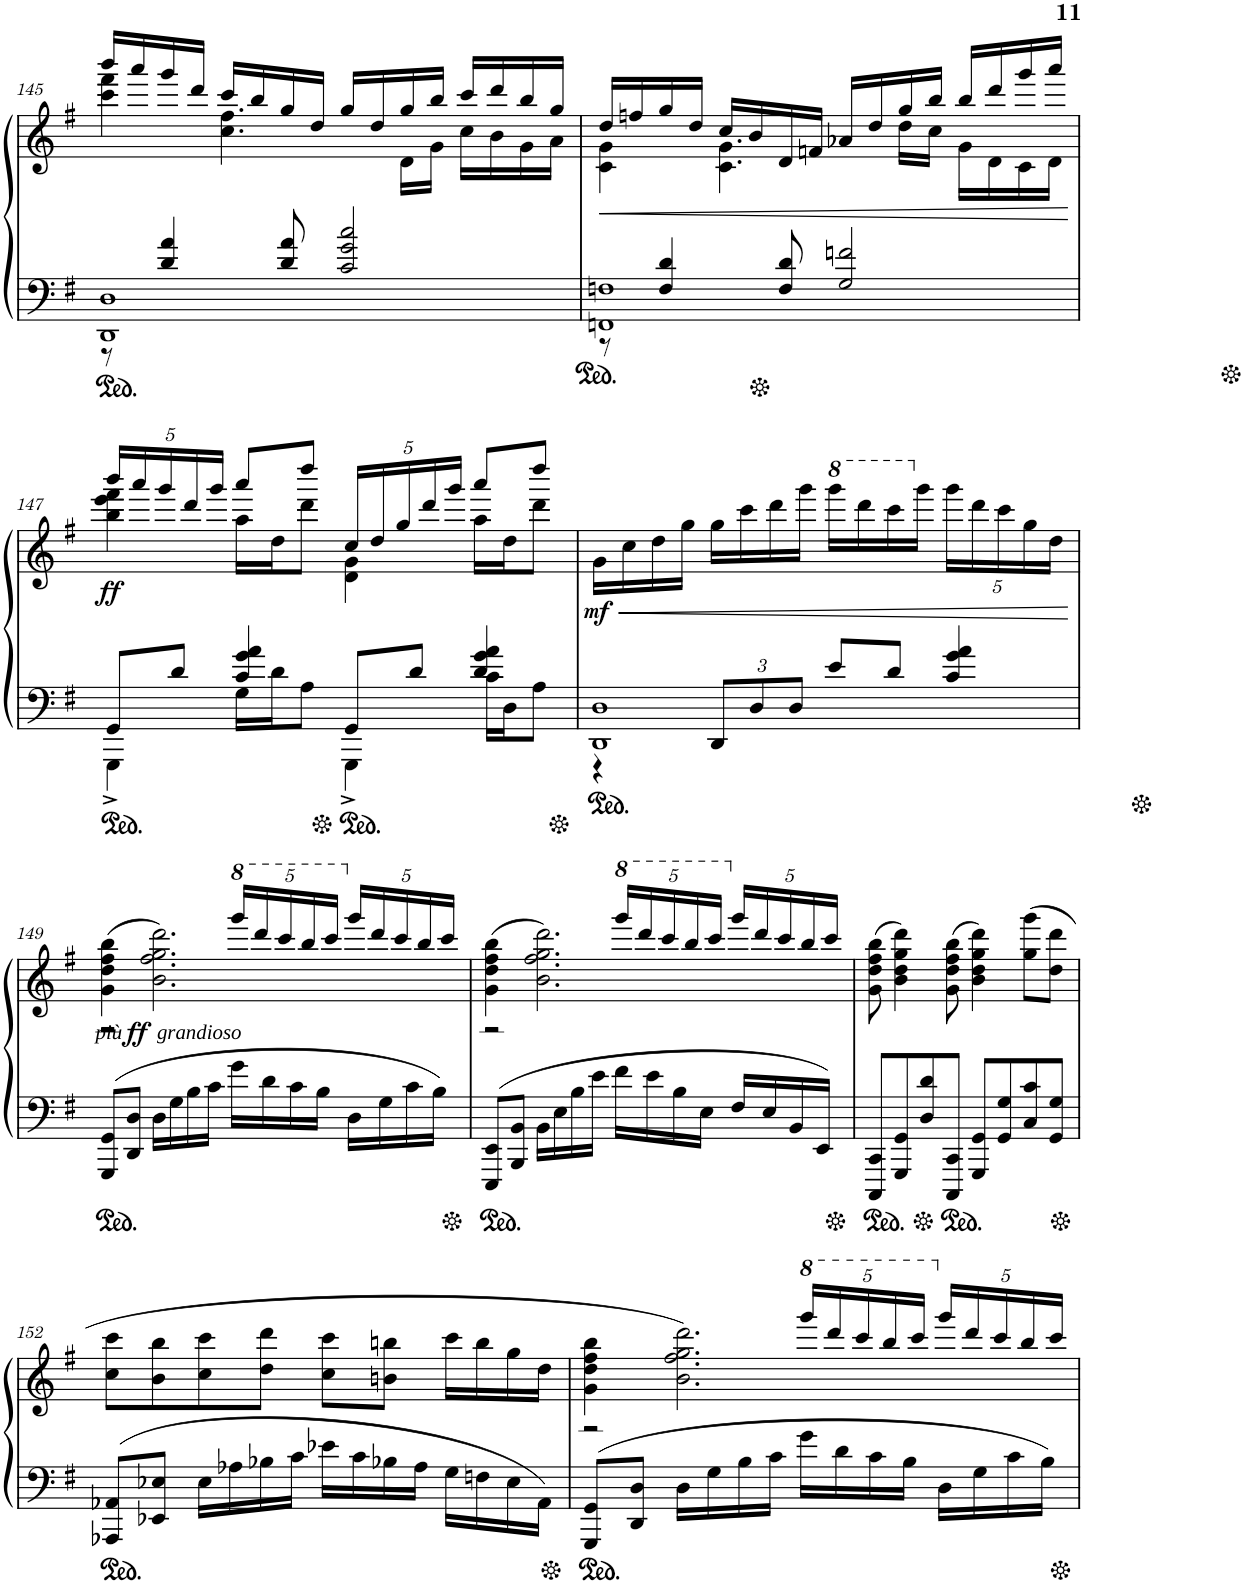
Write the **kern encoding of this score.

**kern	**kern	**dynam
*part1	*part1	*part1
*staff2	*staff1	*staff1/2
*I"Piano	*	*
*I'Pno.	*	*
!!LO:PB:g=z
*clefF4	*clefG2	*
*k[f#]	*k[f#]	*
*M4/4	*M4/4	*
=145	=145	=145
*^	*^	*
1DD 1D	8r	4ccc\ 4fff#\	16bbb/LL	.
.	.	.	16aaa/	.
.	4d/ 4a/	.	16ggg/	.
.	.	.	16ddd/JJ	.
.	.	4.cc\ 4.ff#\	16ccc/LL	.
.	.	.	16bb/	.
.	8d/ 8a/	.	16gg/	.
.	.	.	16dd/JJ	.
.	2c/ 2g/ 2cc/	.	16gg/LL	.
.	.	.	16dd/	.
.	.	16d\LL	16gg/	.
.	.	16g\JJ	16bb/JJ	.
.	.	16cc\LL	16ccc/LL	.
.	.	16b\	16ddd/	.
.	.	16g\	16bb/	.
.	.	16a\JJ	16gg/JJ	.
=146	=146	=146	=146	=146
!	!	!	!	!LO:HP:b
1FFn 1Fn	8r	4c\ 4g\	16dd/LL	<
.	.	.	16ffn/	.
.	4F/ 4d/	.	16gg/	.
.	.	.	16dd/JJ	.
.	.	4.c\ 4.g\	16cc/LL	.
.	.	.	16b/	.
.	8F/ 8d/	.	16d/	.
.	.	.	16fn/JJ	.
.	2G/ 2fn/	.	16a-X/LL	.
.	.	.	16dd/	.
.	.	16dd\LL	16gg/	.
.	.	16cc\JJ	16bb/JJ	.
.	.	16g\LL	16bb/LL	.
.	.	16d\	16ddd/	.
.	.	16c\	16ggg/	.
.	.	16d\JJ	16aaa/JJ	.
*v	*v	*	*	*
*	*v	*v	*
.	.	[
!!LO:LB:g=z
=147	=147	=147
*^	*	*
*	*	*Xbrackettup	*
*	*	*^	*
!	!	!	!	!LO:DY:b
4GGG^<\	8GG/L	20bbb/LL	4bb\ 4eee\ 4fff#\	ff
.	.	20aaa/	.	.
.	.	20ggg/	.	.
.	8d/J	.	.	.
.	.	20ddd/	.	.
.	.	20ggg/JJ	.	.
16G\LL	4c/ 4g/ 4a/	16aa\LL	8aaa/L	.
16d\J	.	16dd\J	.	.
8A\J	.	8ddd\J	8dddd/J	.
4GGG^<\	8GG/L	20cc/LL	4d\ 4g\	.
.	.	20dd/	.	.
.	.	20gg/	.	.
.	8d/J	.	.	.
.	.	20ddd/	.	.
.	.	20ggg/JJ	.	.
16c\LL	4d/ 4g/ 4a/	16aa\LL	8aaa/L	.
16D\J	.	16dd\J	.	.
8A\J	.	8ddd\J	8dddd/J	.
=148	=148	=148	=148	=148
!	!	!	!	!LO:HP:b
!	!	!	!	!LO:DY:n=1:b
*	*	*v	*v	*
1DD 1D	4r	16g\LL	< mf
.	.	16cc\	.
.	.	16dd\	.
.	.	16gg\JJ	.
*	*Xbrackettup	*	*
.	12DD/L	16gg\LL	.
.	.	16ccc\	.
.	12D/	.	.
.	.	16ddd\	.
.	12D/J	.	.
.	.	16ggg\JJ	.
*	*	*8va	*
.	8e/L	16gggg\LL	.
.	.	16dddd\	.
.	8d/J	16cccc\	.
*	*	*X8va	*
.	.	16ggg\JJ	.
.	4c/ 4g/ 4a/	20ggg\LL	.
.	.	20ddd\	.
.	.	20ccc\	.
.	.	20gg\	.
.	.	20dd\JJ	.
*v	*v	*	*
.	.	[
!!LO:LB:g=z
=149	=149	=149
*	*^	*
!	!LO:TX:b:i:t=grandioso	!	!
!	!	!	!LO:DY:b
!	!	!	!LO:DY:n=1:b
8GGG/ 8GG/L	(>4g\ 4dd\ 4ff#\ 4bb\	2r	other-dynamics ff
8DD/ 8D/J	.	.	.
16D\LL	2.b\ 2.ff#\ 2.gg\ 2.ddd\)	.	.
16G\	.	.	.
16B\	.	.	.
16c\JJ	.	.	.
*	*8va	*	*
16g\LL	.	20gggg/LL	.
.	.	20dddd/	.
16d\	.	.	.
.	.	20cccc/	.
16c\	.	.	.
.	.	20bbb/	.
16B\JJ	.	.	.
.	.	20cccc/JJ	.
*	*X8va	*	*
16D\LL	.	20ggg/LL	.
.	.	20ddd/	.
16G\	.	.	.
.	.	20ccc/	.
16c\	.	.	.
.	.	20bb/	.
16B\JJ	.	.	.
.	.	20ccc/JJ	.
=150	=150	=150	=150
8EEE/ 8EE/L	(>4g\ 4dd\ 4ff#\ 4bb\	2r	.
8BBB/ 8BB/J	.	.	.
16BB\LL	2.b\ 2.ff#\ 2.gg\ 2.ddd\)	.	.
16E\	.	.	.
16B\	.	.	.
16e\JJ	.	.	.
*	*8va	*	*
16f#\LL	.	20gggg/LL	.
.	.	20dddd/	.
16e\	.	.	.
.	.	20cccc/	.
16B\	.	.	.
.	.	20bbb/	.
16E\JJ	.	.	.
.	.	20cccc/JJ	.
*	*X8va	*	*
16F#/LL	.	20ggg/LL	.
.	.	20ddd/	.
16E/	.	.	.
.	.	20ccc/	.
16BB/	.	.	.
.	.	20bb/	.
16EE/JJ	.	.	.
.	.	20ccc/JJ	.
*	*v	*v	*
=151	=151	=151
8CCC/ 8CC/L	(8g\ 8dd\ 8ff#\ 8bb\	.
8GGG/ 8GG/	4b\ 4dd\ 4gg\ 4ddd\)	.
8D/ 8d/	.	.
8CCC/ 8CC/J	(8g\ 8dd\ 8ff#\ 8bb\	.
8GGG/ 8GG/L	4b\ 4dd\ 4gg\ 4ddd\)	.
8GG/ 8G/	.	.
8C/ 8c/	(8gg\ 8ggg\L	.
8GG/ 8G/J	8dd\ 8ddd\J	.
!!LO:LB:g=z
=152	=152	=152
8AAA-X/ 8AA-X/L	8cc\ 8ccc\L	.
8EE-X/ 8E-X/J	8b\ 8bb\	.
16E-\LL	8cc\ 8ccc\	.
16A-X\	.	.
16B-X\	8dd\ 8ddd\J	.
16c\JJ	.	.
16e-X\LL	8cc\ 8ccc\L	.
16c\	.	.
16B-X\	8bn\ 8bbn\J	.
16A-\JJ	.	.
16G\LL	16ccc\LL	.
16Fn\	16bb\	.
16E-\	16gg\	.
16AA-\JJ	16dd\JJ	.
=153	=153	=153
*	*^	*
8GGG/ 8GG/L	4g\ 4dd\ 4ff#\ 4bb\	2r	.
8DD/ 8D/J	.	.	.
16D\LL	2.b\ 2.ff#\ 2.gg\ 2.ddd\)	.	.
16G\	.	.	.
16B\	.	.	.
16c\JJ	.	.	.
*	*8va	*	*
16g\LL	.	20gggg/LL	.
.	.	20dddd/	.
16d\	.	.	.
.	.	20cccc/	.
16c\	.	.	.
.	.	20bbb/	.
16B\JJ	.	.	.
.	.	20cccc/JJ	.
*	*X8va	*	*
16D\LL	.	20ggg/LL	.
.	.	20ddd/	.
16G\	.	.	.
.	.	20ccc/	.
16c\	.	.	.
.	.	20bb/	.
16B\JJ	.	.	.
.	.	20ccc/JJ	.
*	*v	*v	*
=	=	=
*-	*-	*-
